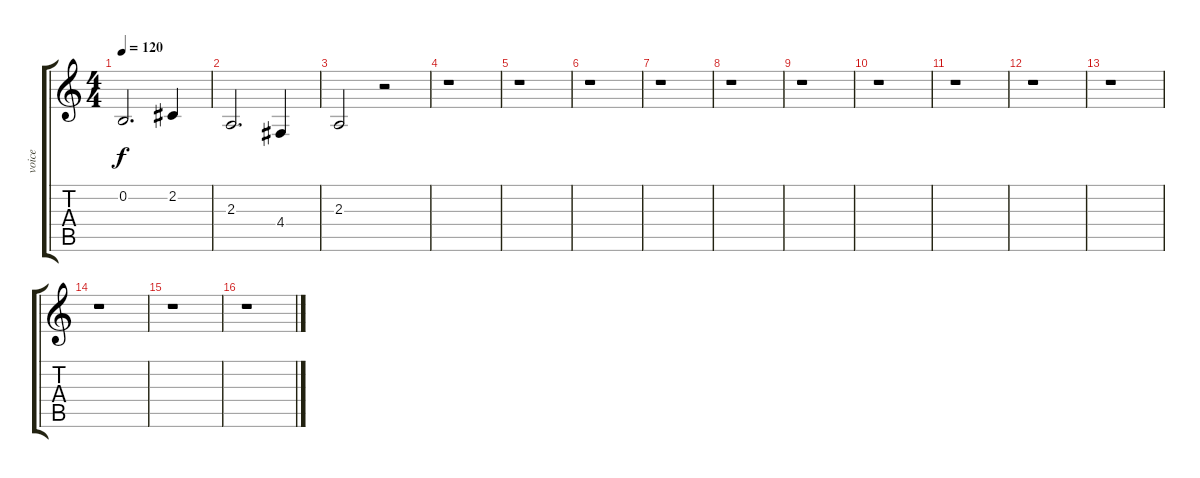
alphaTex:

\track ("voice" "voice") {instrument trumpet}
\staff {score tabs}
\tuning (E4 B3 G3 D3 A2 E2) {hide}
\ts (4 4)
\tempo 120
\clef g2
\ks c
0.2.2{d dy f} 2.2.4 |
2.3.2{d} 4.4.4 |
2.3.2 r.2 |
r.1 |
r.1 |
r.1 |
r.1 |
r.1 |
r.1 |
r.1 |
r.1 |
r.1 |
r.1 |
r.1 |
r.1 |
r.1
